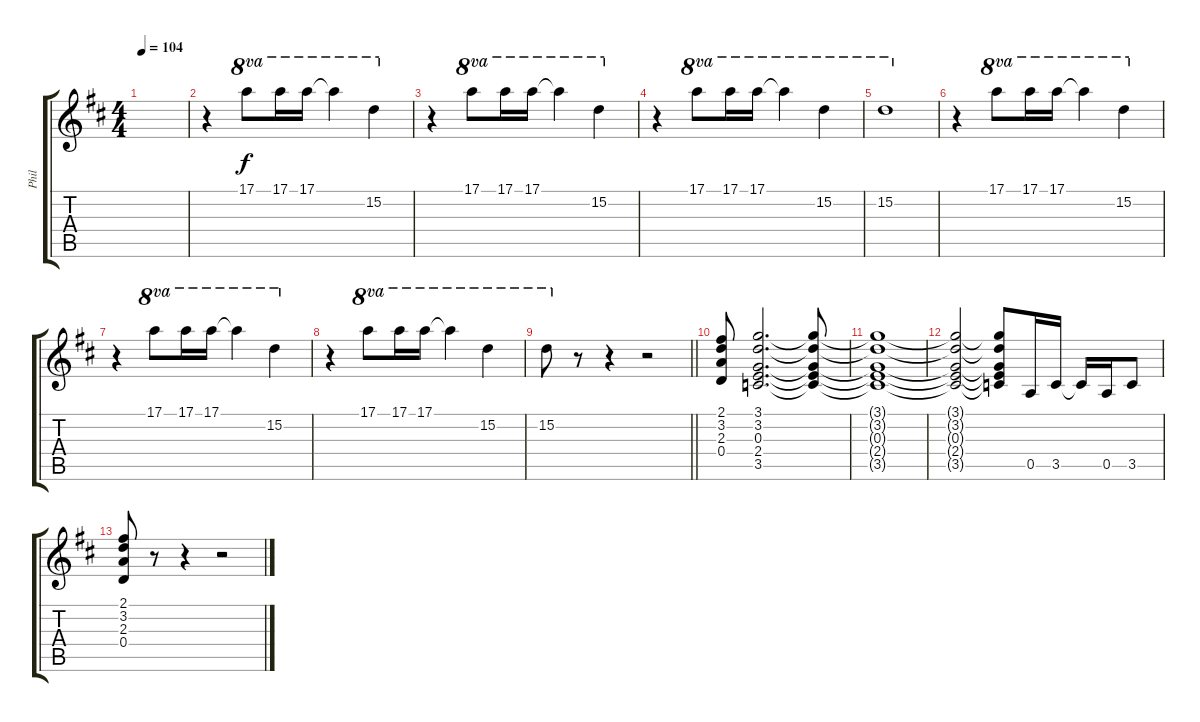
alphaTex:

\track ("Phil" "Phil") {instrument distortionguitar}
\staff {score tabs}
\tuning (E4 B3 G3 D3 A2 E2) {hide}
\ts (4 4)
\tempo 104
\clef g2
\ks d
|
r.4 17.1.8{ot 8va} 17.1.16{ot 8va} 17.1.16{ot 8va} 17.1{t}.4{ot 8va} 15.2.4{ot 8va} |
r.4 17.1.8{ot 8va} 17.1.16{ot 8va} 17.1.16{ot 8va} 17.1{t}.4{ot 8va} 15.2.4{ot 8va} |
r.4 17.1.8{ot 8va} 17.1.16{ot 8va} 17.1.16{ot 8va} 17.1{t}.4{ot 8va} 15.2.4{ot 8va} |
15.2.1{ot 8va} |
r.4 17.1.8{ot 8va} 17.1.16{ot 8va} 17.1.16{ot 8va} 17.1{t}.4{ot 8va} 15.2.4{ot 8va} |
r.4 17.1.8{ot 8va} 17.1.16{ot 8va} 17.1.16{ot 8va} 17.1{t}.4{ot 8va} 15.2.4{ot 8va} |
r.4 17.1.8{ot 8va} 17.1.16{ot 8va} 17.1.16{ot 8va} 17.1{t}.4{ot 8va} 15.2.4{ot 8va} |
\barLineRight lightlight
15.2.8{ot 8va} r.8 r.4 r.2 |
(2.1 3.2 2.3 0.4).8 (3.1 3.2 0.3 2.4 3.5).2{d} (3.1{t} 3.2{t} 0.3{t} 2.4{t} 3.5{t}).8 |
(3.1{t} 3.2{t} 0.3{t} 2.4{t} 3.5{t}).1 |
(3.1{t} 3.2{t} 0.3{t} 2.4{t} 3.5{t}).2 (3.1{t} 3.2{t} 0.3{t} 2.4{t} 3.5{t}).8 0.5.16 3.5.16 3.5{t}.16 0.5.16 3.5.8 |
(2.1 3.2 2.3 0.4).8 r.8 r.4 r.2
